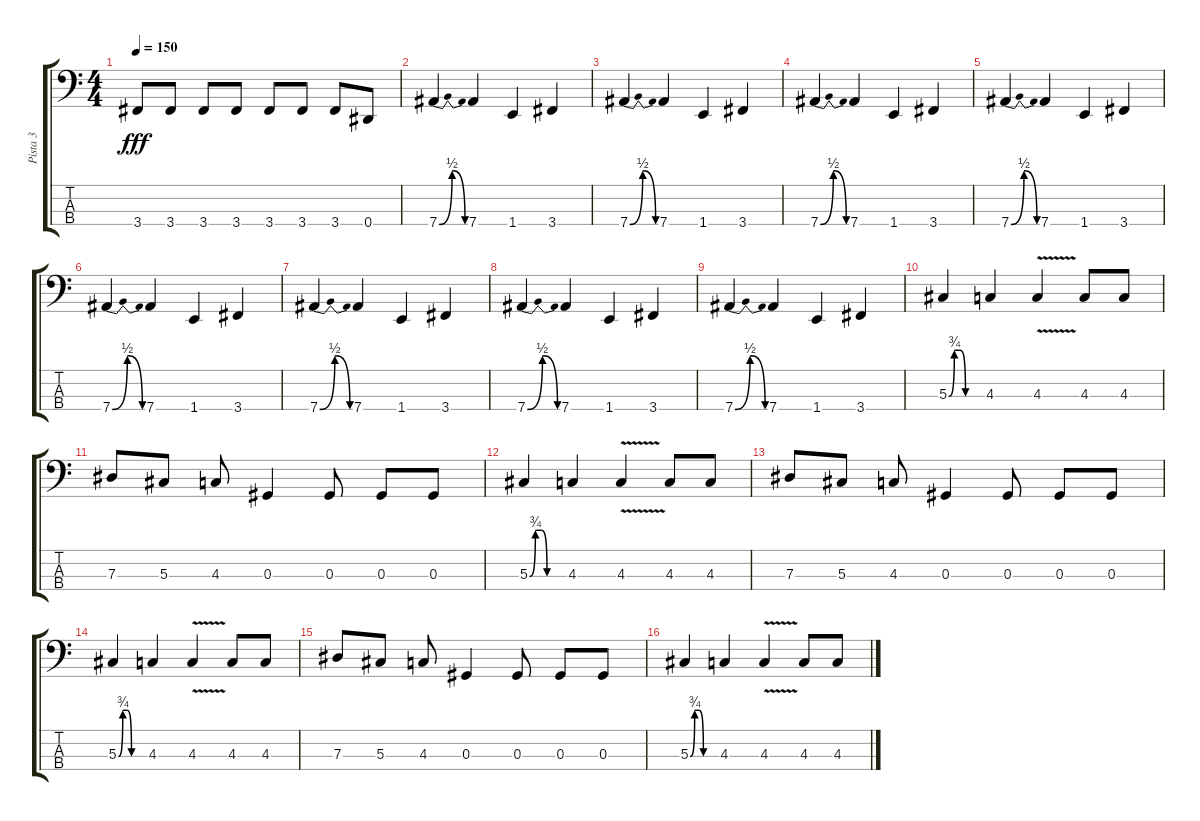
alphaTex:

\track ("Pista 3" "Pista 3") {instrument electricbasspick}
\staff {score tabs}
\tuning (Gb2 Db2 Ab1 Eb1) {hide}
\ts (4 4)
\tempo 150
\clef f4
\ks c
3.4.8{dy fff} 3.4.8 3.4.8 3.4.8 3.4.8 3.4.8 3.4.8 0.4.8 |
7.4{be (bendrelease 0 0 45 2 45 2 60 0)}.4 7.4.4 1.4.4 3.4.4 |
7.4{be (bendrelease 0 0 45 2 45 2 60 0)}.4 7.4.4 1.4.4 3.4.4 |
7.4{be (bendrelease 0 0 45 2 45 2 60 0)}.4 7.4.4 1.4.4 3.4.4 |
7.4{be (bendrelease 0 0 45 2 45 2 60 0)}.4 7.4.4 1.4.4 3.4.4 |
7.4{be (bendrelease 0 0 45 2 45 2 60 0)}.4 7.4.4 1.4.4 3.4.4 |
7.4{be (bendrelease 0 0 45 2 45 2 60 0)}.4 7.4.4 1.4.4 3.4.4 |
7.4{be (bendrelease 0 0 45 2 45 2 60 0)}.4 7.4.4 1.4.4 3.4.4 |
7.4{be (bendrelease 0 0 45 2 45 2 60 0)}.4 7.4.4 1.4.4 3.4.4 |
5.3{be (custom 0 0 10 3 20 3 30 0 60 0)}.4 4.3.4 4.3{v}.4 4.3.8 4.3.8 |
7.3.8 5.3.8 4.3.8 0.3.4 0.3.8 0.3.8 0.3.8 |
5.3{be (custom 0 0 10 3 20 3 30 0 60 0)}.4 4.3.4 4.3{v}.4 4.3.8 4.3.8 |
7.3.8 5.3.8 4.3.8 0.3.4 0.3.8 0.3.8 0.3.8 |
5.3{be (custom 0 0 10 3 20 3 30 0 60 0)}.4 4.3.4 4.3{v}.4 4.3.8 4.3.8 |
7.3.8 5.3.8 4.3.8 0.3.4 0.3.8 0.3.8 0.3.8 |
5.3{be (custom 0 0 10 3 20 3 30 0 60 0)}.4 4.3.4 4.3{v}.4 4.3.8 4.3.8
